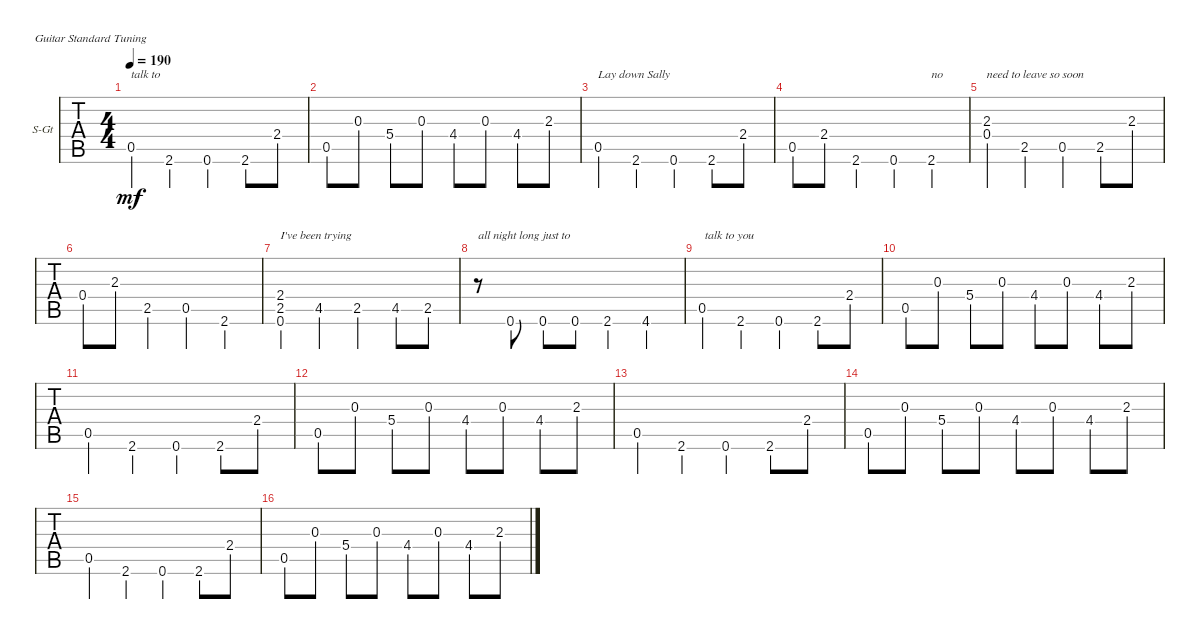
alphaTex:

\defaultSystemsLayout 4
\bracketExtendMode groupsimilarinstruments
\firstSystemTrackNameOrientation horizontal
\otherSystemsTrackNameOrientation horizontal
\track ("Guitar 1" "S-Gt") {instrument acousticguitarsteel}
\staff {tabs}
\tuning (E4 B3 G3 D3 A2 E2)
\ts (4 4)
\tempo 190
\clef g2
\ks c
0.5.4{txt "talk to " dy mf} 2.6.4 0.6.4 2.6.8 2.4.8 |
0.5.8 0.3.8 5.4.8 0.3.8 4.4.8 0.3.8 4.4.8 2.3.8 |
0.5.4{txt "Lay down Sally"} 2.6.4 0.6.4 2.6.8 2.4.8 |
0.5.8 2.4.8 2.6.4 0.6.4 2.6.4{txt "no"} |
(2.3 0.4).4{txt "need to leave so soon"} 2.5.4 0.5.4 2.5.8 2.3.8 |
0.4.8 2.3.8 2.5.4 0.5.4 2.6.4 |
(2.4 2.5 0.6).4{txt "I've been trying"} 4.5.4 2.5.4 4.5.8 2.5.8 |
r.8{txt "all night long just to"} 0.6.8 0.6.8 0.6.8 2.6.4 4.6.4 |
0.5.4{txt " talk to you "} 2.6.4 0.6.4 2.6.8 2.4.8 |
0.5.8 0.3.8 5.4.8 0.3.8 4.4.8 0.3.8 4.4.8 2.3.8 |
0.5.4 2.6.4 0.6.4 2.6.8 2.4.8 |
0.5.8 0.3.8 5.4.8 0.3.8 4.4.8 0.3.8 4.4.8 2.3.8 |
0.5.4 2.6.4 0.6.4 2.6.8 2.4.8 |
0.5.8 0.3.8 5.4.8 0.3.8 4.4.8 0.3.8 4.4.8 2.3.8 |
0.5.4 2.6.4 0.6.4 2.6.8 2.4.8 |
0.5.8 0.3.8 5.4.8 0.3.8 4.4.8 0.3.8 4.4.8 2.3.8
